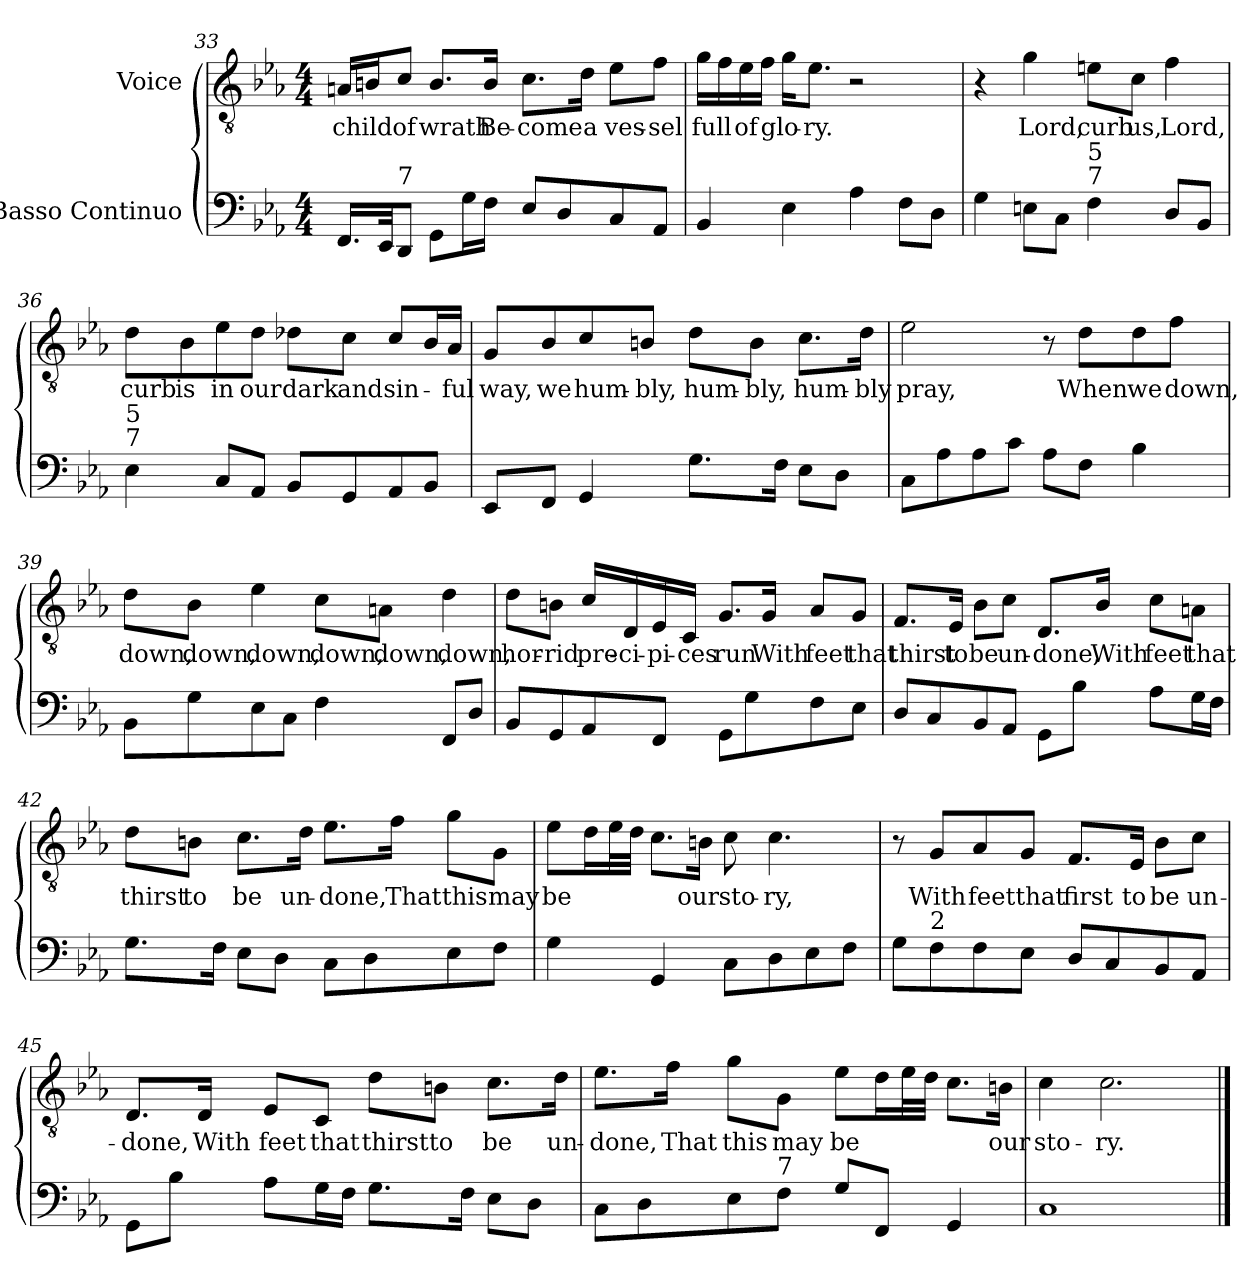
**kern	**kern	**text
*part2	*part1	*part1
*staff2	*staff1	*staff1
*I"Basso Continuo	*I"Voice	*
*clefF4	*clefGv2	*
*	*ITrd7c12	*
*k[b-e-a-]	*k[b-e-a-]	*
*c:	*c:	*
*M4/4	*M4/4	*
=33	=33	=33
!	!	!LO:LY:b
16.FF/LL	16AAn/LL	child
.	16BBn/J	.
32EE-/JK	.	.
!LO:TX:a:t=7	!	!
!	!	!LO:LY:b
8DD/J	8C/J	of
!	!	!LO:LY:b
8GG\L	8.BB/L	wrath
16G\L	.	.
!	!	!LO:LY:b
16F\JJ	16BB/Jk	Be-
!	!	!LO:LY:b
8E-/L	8.C\L	-come
8D/	.	.
!	!	!LO:LY:b
.	16D\Jk	a
!	!	!LO:LY:b
8C/	8E-\L	ves-
!	!	!LO:LY:b
8AA-/J	8F\J	-sel
!!LO:PB:g=z
=34	=34	=34
!	!	!LO:LY:b
4BB-/	16G\LL	full
.	16F\	.
!	!	!LO:LY:b
.	16E-\	of
.	16F\JJ	.
!	!	!LO:LY:b
4E-\	16G\KL	glo-
!	!	!LO:LY:b
.	8.E-\J	-ry.
4A-\	2r	.
8F\L	.	.
8D\J	.	.
=35	=35	=35
4G\	4r	.
!	!	!LO:LY:b
8En\L	4G\	Lord,
8C\J	.	.
!LO:TX:a:t=7	!	!
!LO:TX:a:t=5	!	!
!	!	!LO:LY:b
4F\	8En\L	curb
!	!	!LO:LY:b
.	8C\J	us,
!	!	!LO:LY:b
8D/L	4F\	Lord,
8BB-/J	.	.
=36	=36	=36
!LO:TX:a:t=7	!	!
!LO:TX:a:t=5	!	!
!	!	!LO:LY:b
4E-\	8D\L	curb
!	!	!LO:LY:b
.	8BB-\	is
!	!	!LO:LY:b
8C/L	8E-\	in
!	!	!LO:LY:b
8AA-/J	8D\J	our
!	!	!LO:LY:b
8BB-/L	8D-X\L	dark
!	!	!LO:LY:b
8GG/	8C\J	and
!	!	!LO:LY:b
8AA-/	8C/L	sin-
8BB-/J	16BB-/L	.
!	!	!LO:LY:b
.	16AA-/JJ	-ful
!!LO:PB:g=z
=37	=37	=37
!	!	!LO:LY:b
8EE-/L	8GG/L	way,
!	!	!LO:LY:b
8FF/J	8BB-/	we
!	!	!LO:LY:b
4GG/	8C/	hum-
!	!	!LO:LY:b
.	8BBn/J	-bly,
!	!	!LO:LY:b
8.G\L	8D\L	hum-
!	!	!LO:LY:b
.	8BB\J	-bly,
16F\Jk	.	.
!	!	!LO:LY:b
8E-\L	8.C\L	hum-
8D\J	.	.
!	!	!LO:LY:b
.	16D\Jk	-bly
=38	=38	=38
!	!	!LO:LY:b
8C\L	2E-\	pray,
8A-\	.	.
8A-\	.	.
8c\J	.	.
8A-\L	8r	.
!	!	!LO:LY:b
8F\J	8D\L	When
!	!	!LO:LY:b
4B-\	8D\	we
!	!	!LO:LY:b
.	8F\J	down,
!!LO:LB:g=z
=39	=39	=39
!	!	!LO:LY:b
8BB-\L	8D\L	down,
!	!	!LO:LY:b
8G\	8BB-\J	down,
!	!	!LO:LY:b
8E-\	4E-\	down,
8C\J	.	.
!	!	!LO:LY:b
4F\	8C\L	down,
!	!	!LO:LY:b
.	8AAn\J	down,
!	!	!LO:LY:b
8FF/L	4D\	down,
8D/J	.	.
=40	=40	=40
!	!	!LO:LY:b
8BB-/L	8D\L	hor-
!	!	!LO:LY:b
8GG/	8BBn\J	-rid
!	!	!LO:LY:b
8AA-/	16C/LL	pre-
!	!	!LO:LY:b
.	16DD/	-ci-
!	!	!LO:LY:b
8FF/J	16EE-/	-pi-
!	!	!LO:LY:b
.	16CC/JJ	-ces
!	!	!LO:LY:b
8GG\L	8.GG/L	run
8G\	.	.
!	!	!LO:LY:b
.	16GG/Jk	With
!	!	!LO:LY:b
8F\	8AA-/L	feet
!	!	!LO:LY:b
8E-\J	8GG/J	that
!!LO:LB:g=z
=41	=41	=41
!	!	!LO:LY:b
8D/L	8.FF/L	thirst
8C/	.	.
!	!	!LO:LY:b
.	16EE-/Jk	to
!	!	!LO:LY:b
8BB-/	8BB-\L	be
!	!	!LO:LY:b
8AA-/J	8C\J	un-
!	!	!LO:LY:b
8GG\L	8.DD/L	-done,
8B-\J	.	.
!	!	!LO:LY:b
.	16BB-/Jk	With
!	!	!LO:LY:b
8A-\L	8C\L	feet
!	!	!LO:LY:b
16G\L	8AAn\J	that
16F\JJ	.	.
=42	=42	=42
!	!	!LO:LY:b
8.G\L	8D\L	thirst
!	!	!LO:LY:b
.	8BBn\J	to
16F\Jk	.	.
!	!	!LO:LY:b
8E-\L	8.C\L	be
8D\J	.	.
!	!	!LO:LY:b
.	16D\Jk	un-
!	!	!LO:LY:b
8C\L	8.E-\L	-done,
8D\	.	.
!	!	!LO:LY:b
.	16F\Jk	That
!	!	!LO:LY:b
8E-\	8G\L	this
!	!	!LO:LY:b
8F\J	8GG\J	may
=43	=43	=43
!	!	!LO:LY:b
4G\	8E-\L	be
.	16D\L	.
.	32E-\L	.
.	32D\JJJ	.
4GG/	8.C\L	.
!	!	!LO:LY:b
.	16BBn\Jk	our
!	!	!LO:LY:b
8C\L	8C\	sto-
!	!	!LO:LY:b
8D\	4.C\	-ry,
8E-\	.	.
8F\J	.	.
!!LO:LB:g=z
=44	=44	=44
8G\L	8r	.
!LO:TX:a:t=2	!	!
!	!	!LO:LY:b
8F\	8GG/L	With
!	!	!LO:LY:b
8F\	8AA-/	feet
!	!	!LO:LY:b
8E-\J	8GG/J	that
!	!	!LO:LY:b
8D/L	8.FF/L	first
8C/	.	.
!	!	!LO:LY:b
.	16EE-/Jk	to
!	!	!LO:LY:b
8BB-/	8BB-\L	be
!	!	!LO:LY:b
8AA-/J	8C\J	un-
=45	=45	=45
!	!	!LO:LY:b
8GG\L	8.DD/L	-done,
8B-\J	.	.
!	!	!LO:LY:b
.	16DD/Jk	With
!	!	!LO:LY:b
8A-\L	8EE-/L	feet
!	!	!LO:LY:b
16G\L	8CC/J	that
16F\JJ	.	.
!	!	!LO:LY:b
8.G\L	8D\L	thirst
!	!	!LO:LY:b
.	8BBn\J	to
16F\Jk	.	.
!	!	!LO:LY:b
8E-\L	8.C\L	be
8D\J	.	.
!	!	!LO:LY:b
.	16D\Jk	un-
!!LO:LB:g=z
=46	=46	=46
!	!	!LO:LY:b
8C\L	8.E-\L	-done,
8D\	.	.
!	!	!LO:LY:b
.	16F\Jk	That
!	!	!LO:LY:b
8E-\	8G\L	this
!LO:TX:a:t=7	!	!
!	!	!LO:LY:b
8F\J	8GG\J	may
!	!	!LO:LY:b
8G/L	8E-\L	be
8FF/J	16D\L	.
.	32E-\L	.
.	32D\JJJ	.
4GG/	8.C\L	.
!	!	!LO:LY:b
.	16BBn\Jk	our
=47	=47	=47
!	!	!LO:LY:b
1C	4C\	sto-
!	!	!LO:LY:b
.	2.C\	-ry.
==	==	==
*-	*-	*-
